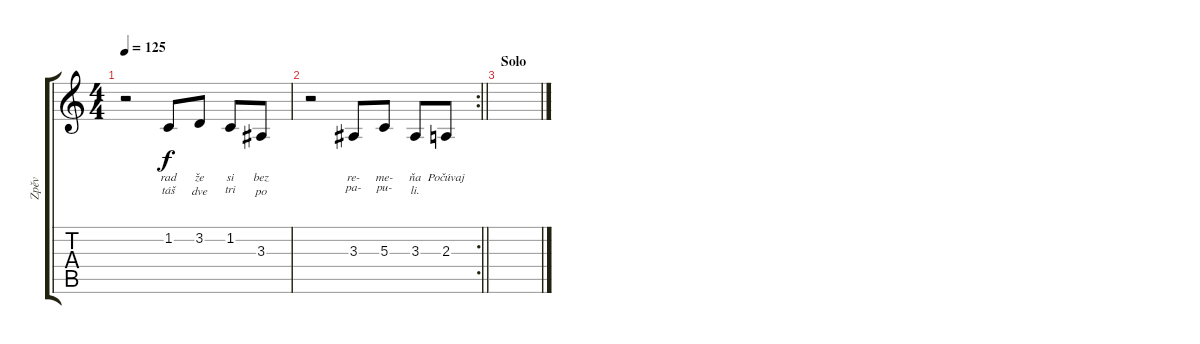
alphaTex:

\track ("Zpěv" "Zpěv") {instrument lead6voice}
\staff {score tabs}
\tuning (E4 B3 G3 D3 A2 E2) {hide}
\ts (4 4)
\tempo 125
\clef g2
\ks c
r.2{dy f} 1.2.8{lyrics (0 "rad") lyrics (1 "táš") lyrics (2 "") lyrics (3 "") lyrics (4 "")} 3.2.8{lyrics (0 "že") lyrics (1 "dve") lyrics (2 "") lyrics (3 "") lyrics (4 "")} 1.2.8{lyrics (0 "si") lyrics (1 "tri") lyrics (2 "") lyrics (3 "") lyrics (4 "")} 3.3.8{lyrics (0 "bez") lyrics (1 "po") lyrics (2 "") lyrics (3 "") lyrics (4 "")} |
\rc 2
\barLineRight lightlight
r.2 3.3.8{lyrics (0 "re-") lyrics (1 "pa-") lyrics (2 "") lyrics (3 "") lyrics (4 "")} 5.3.8{lyrics (0 "me-") lyrics (1 "pu-") lyrics (2 "") lyrics (3 "") lyrics (4 "")} 3.3.8{lyrics (0 "ňa") lyrics (1 "li.") lyrics (2 "") lyrics (3 "") lyrics (4 "")} 2.3.8{lyrics (0 "Počúvaj") lyrics (1 "") lyrics (2 "") lyrics (3 "") lyrics (4 "")} |
\section ("" "Solo")
